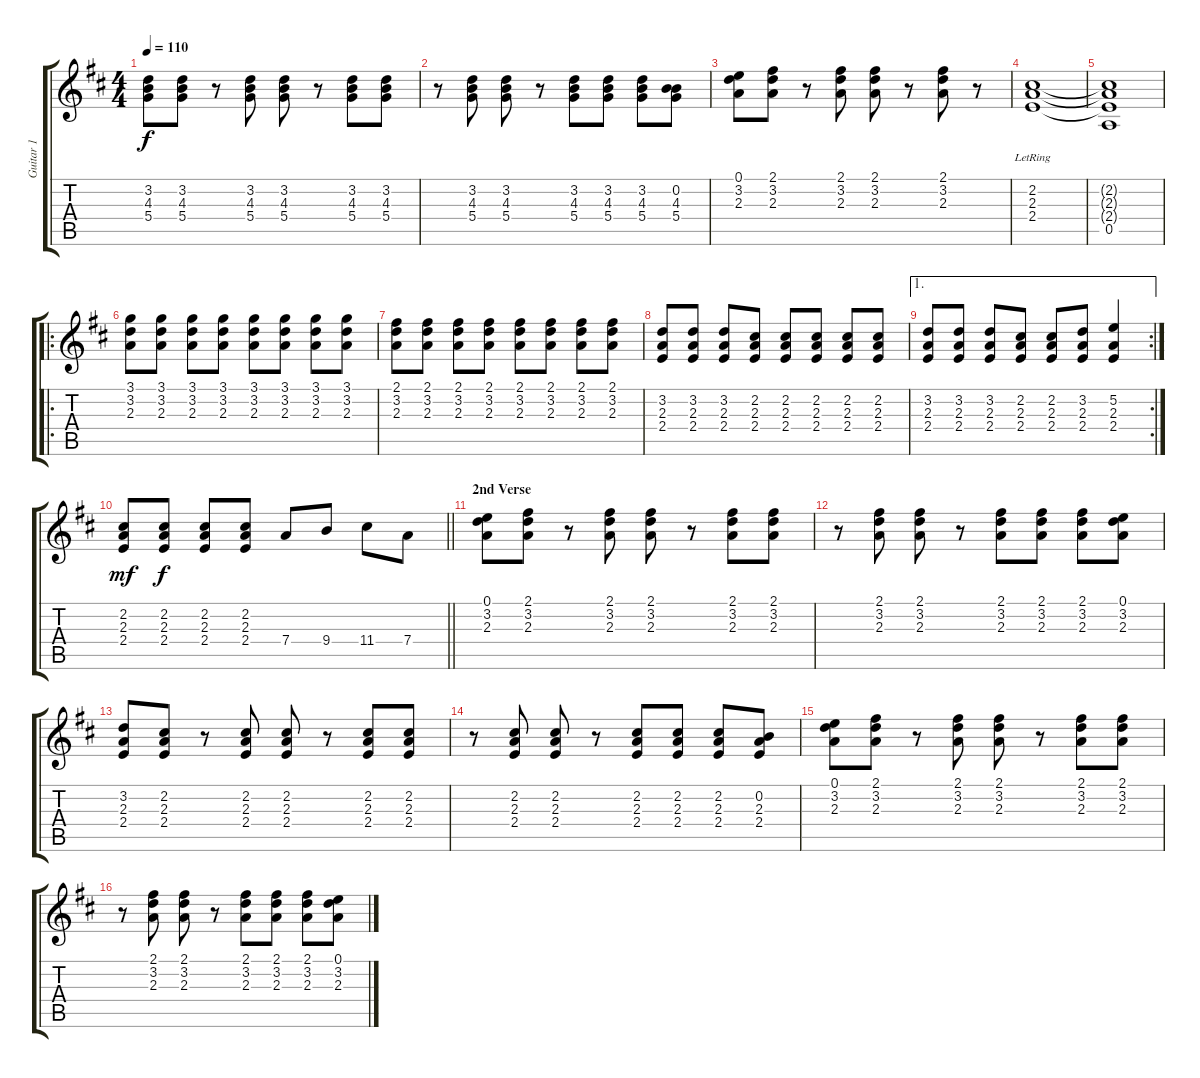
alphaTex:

\track ("Guitar 1" "Guitar 1") {instrument distortionguitar}
\staff {score tabs}
\tuning (E4 B3 G3 D3 A2 E2) {hide}
\ts (4 4)
\tempo 110
\clef g2
\ks d
(3.2 4.3 5.4).8{dy f} (3.2 4.3 5.4).8 r.8 (3.2 4.3 5.4).8 (3.2 4.3 5.4).8 r.8 (3.2 4.3 5.4).8 (3.2 4.3 5.4).8 |
r.8 (3.2 4.3 5.4).8 (3.2 4.3 5.4).8 r.8 (3.2 4.3 5.4).8 (3.2 4.3 5.4).8 (3.2 4.3 5.4).8 (0.2 4.3 5.4).8 |
(0.1 3.2 2.3).8 (2.1 3.2 2.3).8 r.8 (2.1 3.2 2.3).8 (2.1 3.2 2.3).8 r.8 (2.1 3.2 2.3).8 r.8 |
(2.2{lr} 2.3{lr} 2.4{lr}).1{volume 0} |
(2.2{t} 2.3{t} 2.4{t} 0.5).1 |
\ro
(3.1 3.2 2.3).8{volume 12} (3.1 3.2 2.3).8 (3.1 3.2 2.3).8 (3.1 3.2 2.3).8 (3.1 3.2 2.3).8 (3.1 3.2 2.3).8 (3.1 3.2 2.3).8 (3.1 3.2 2.3).8 |
(2.1 3.2 2.3).8 (2.1 3.2 2.3).8 (2.1 3.2 2.3).8 (2.1 3.2 2.3).8 (2.1 3.2 2.3).8 (2.1 3.2 2.3).8 (2.1 3.2 2.3).8 (2.1 3.2 2.3).8 |
(3.2 2.3 2.4).8 (3.2 2.3 2.4).8 (3.2 2.3 2.4).8 (2.2 2.3 2.4).8 (2.2 2.3 2.4).8 (2.2 2.3 2.4).8 (2.2 2.3 2.4).8 (2.2 2.3 2.4).8 |
\ae 1
\rc 2
(3.2 2.3 2.4).8 (3.2 2.3 2.4).8 (3.2 2.3 2.4).8 (2.2 2.3 2.4).8 (2.2 2.3 2.4).8 (3.2 2.3 2.4).8 (5.2 2.3 2.4).4 |
\barLineRight lightlight
(2.2 2.3 2.4).8{dy mf} (2.2 2.3 2.4).8{dy f} (2.2 2.3 2.4).8 (2.2 2.3 2.4).8 7.4.8 9.4.8 11.4.8 7.4.8 |
\section ("" "2nd Verse")
(0.1 3.2 2.3).8 (2.1 3.2 2.3).8 r.8 (2.1 3.2 2.3).8 (2.1 3.2 2.3).8 r.8 (2.1 3.2 2.3).8 (2.1 3.2 2.3).8 |
r.8 (2.1 3.2 2.3).8 (2.1 3.2 2.3).8 r.8 (2.1 3.2 2.3).8 (2.1 3.2 2.3).8 (2.1 3.2 2.3).8 (0.1 3.2 2.3).8 |
(3.2 2.3 2.4).8 (2.2 2.3 2.4).8 r.8 (2.2 2.3 2.4).8 (2.2 2.3 2.4).8 r.8 (2.2 2.3 2.4).8 (2.2 2.3 2.4).8 |
r.8 (2.2 2.3 2.4).8 (2.2 2.3 2.4).8 r.8 (2.2 2.3 2.4).8 (2.2 2.3 2.4).8 (2.2 2.3 2.4).8 (0.2 2.3 2.4).8 |
(0.1 3.2 2.3).8 (2.1 3.2 2.3).8 r.8 (2.1 3.2 2.3).8 (2.1 3.2 2.3).8 r.8 (2.1 3.2 2.3).8 (2.1 3.2 2.3).8 |
r.8 (2.1 3.2 2.3).8 (2.1 3.2 2.3).8 r.8 (2.1 3.2 2.3).8 (2.1 3.2 2.3).8 (2.1 3.2 2.3).8 (0.1 3.2 2.3).8
